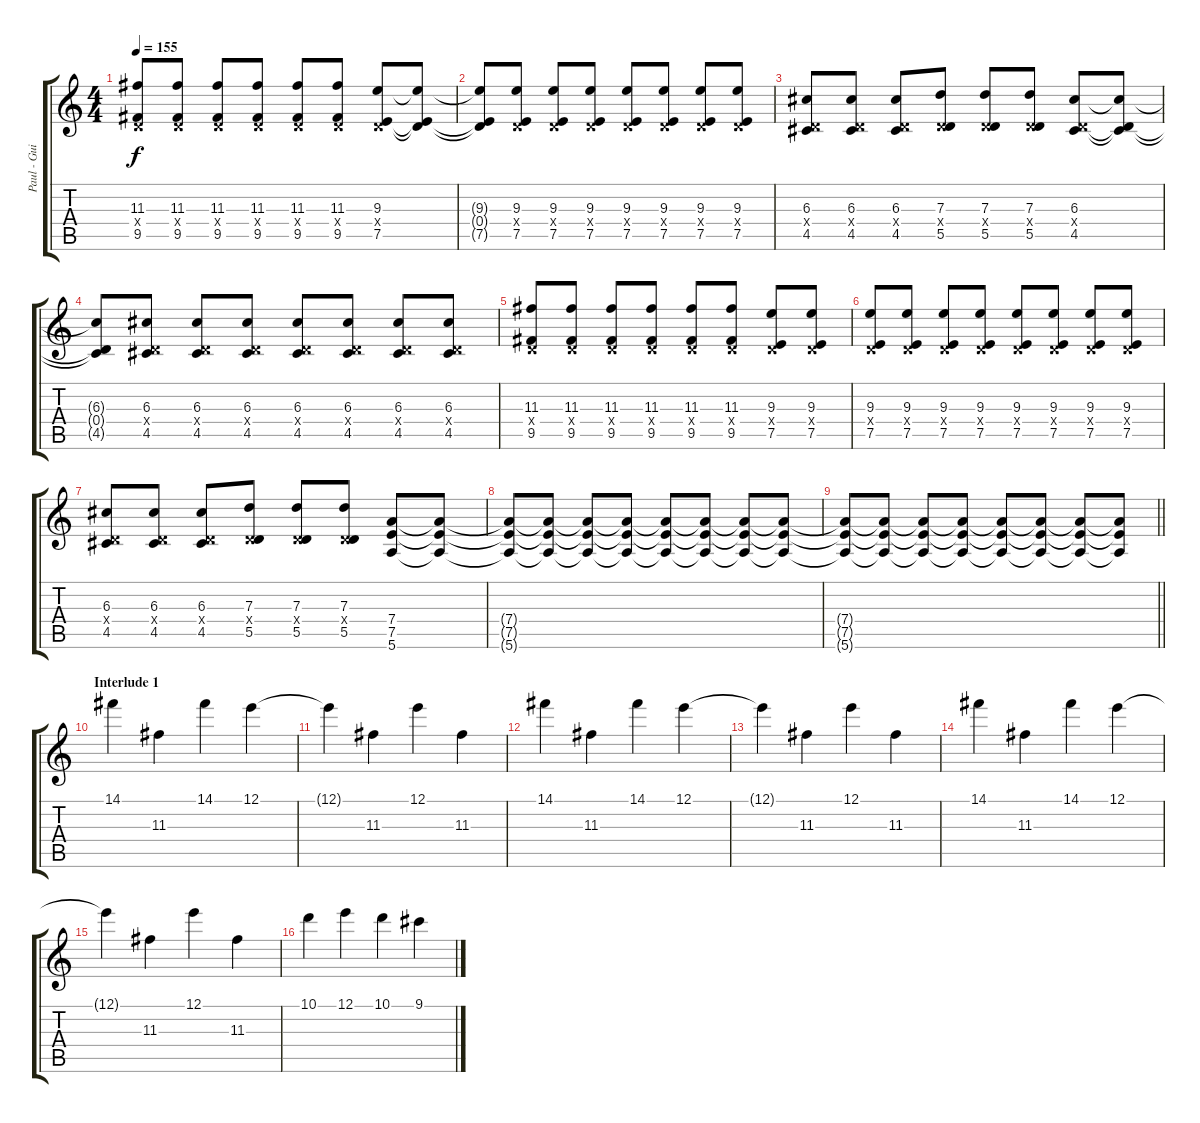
\track ("Paul - Guitar" "Paul - Gui") {instrument distortionguitar}
\staff {score tabs}
\tuning (E4 B3 G3 D3 A2 E2) {hide}
\ts (4 4)
\tempo 155
\clef g2
\ks c
(11.3 0.4{x} 9.5).8{dy f volume 13} (11.3 0.4{x} 9.5).8 (11.3 0.4{x} 9.5).8 (11.3 0.4{x} 9.5).8 (11.3 0.4{x} 9.5).8 (11.3 0.4{x} 9.5).8 (9.3 0.4{x} 7.5).8 (9.3{t} 0.4{t} 7.5{t}).8 |
(9.3{t} 0.4{t} 7.5{t}).8 (9.3 0.4{x} 7.5).8 (9.3 0.4{x} 7.5).8 (9.3 0.4{x} 7.5).8 (9.3 0.4{x} 7.5).8 (9.3 0.4{x} 7.5).8 (9.3 0.4{x} 7.5).8 (9.3 0.4{x} 7.5).8 |
(6.3 0.4{x} 4.5).8 (6.3 0.4{x} 4.5).8 (6.3 0.4{x} 4.5).8 (7.3 0.4{x} 5.5).8 (7.3 0.4{x} 5.5).8 (7.3 0.4{x} 5.5).8 (6.3 0.4{x} 4.5).8 (6.3{t} 0.4{t} 4.5{t}).8 |
(6.3{t} 0.4{t} 4.5{t}).8 (6.3 0.4{x} 4.5).8 (6.3 0.4{x} 4.5).8 (6.3 0.4{x} 4.5).8 (6.3 0.4{x} 4.5).8 (6.3 0.4{x} 4.5).8 (6.3 0.4{x} 4.5).8 (6.3 0.4{x} 4.5).8 |
(11.3 0.4{x} 9.5).8 (11.3 0.4{x} 9.5).8 (11.3 0.4{x} 9.5).8 (11.3 0.4{x} 9.5).8 (11.3 0.4{x} 9.5).8 (11.3 0.4{x} 9.5).8 (9.3 0.4{x} 7.5).8 (9.3 0.4{x} 7.5).8 |
(9.3 0.4{x} 7.5).8 (9.3 0.4{x} 7.5).8 (9.3 0.4{x} 7.5).8 (9.3 0.4{x} 7.5).8 (9.3 0.4{x} 7.5).8 (9.3 0.4{x} 7.5).8 (9.3 0.4{x} 7.5).8 (9.3 0.4{x} 7.5).8 |
(6.3 0.4{x} 4.5).8 (6.3 0.4{x} 4.5).8 (6.3 0.4{x} 4.5).8 (7.3 0.4{x} 5.5).8 (7.3 0.4{x} 5.5).8 (7.3 0.4{x} 5.5).8 (7.4 7.5 5.6).8 (7.4{t} 7.5{t} 5.6{t}).8 |
(7.4{t} 7.5{t} 5.6{t}).8 (7.4{t} 7.5{t} 5.6{t}).8 (7.4{t} 7.5{t} 5.6{t}).8 (7.4{t} 7.5{t} 5.6{t}).8 (7.4{t} 7.5{t} 5.6{t}).8 (7.4{t} 7.5{t} 5.6{t}).8 (7.4{t} 7.5{t} 5.6{t}).8 (7.4{t} 7.5{t} 5.6{t}).8 |
\barLineRight lightlight
(7.4{t} 7.5{t} 5.6{t}).8 (7.4{t} 7.5{t} 5.6{t}).8 (7.4{t} 7.5{t} 5.6{t}).8 (7.4{t} 7.5{t} 5.6{t}).8 (7.4{t} 7.5{t} 5.6{t}).8 (7.4{t} 7.5{t} 5.6{t}).8 (7.4{t} 7.5{t} 5.6{t}).8 (7.4{t} 7.5{t} 5.6{t}).8 |
\section ("" "Interlude 1")
14.1.4{volume 13 instrument electricguitarclean} 11.3.4 14.1.4 12.1.4 |
12.1{t}.4 11.3.4 12.1.4 11.3.4 |
14.1.4 11.3.4 14.1.4 12.1.4 |
12.1{t}.4 11.3.4 12.1.4 11.3.4 |
14.1.4 11.3.4 14.1.4 12.1.4 |
12.1{t}.4 11.3.4 12.1.4 11.3.4 |
10.1.4 12.1.4 10.1.4 9.1.4
